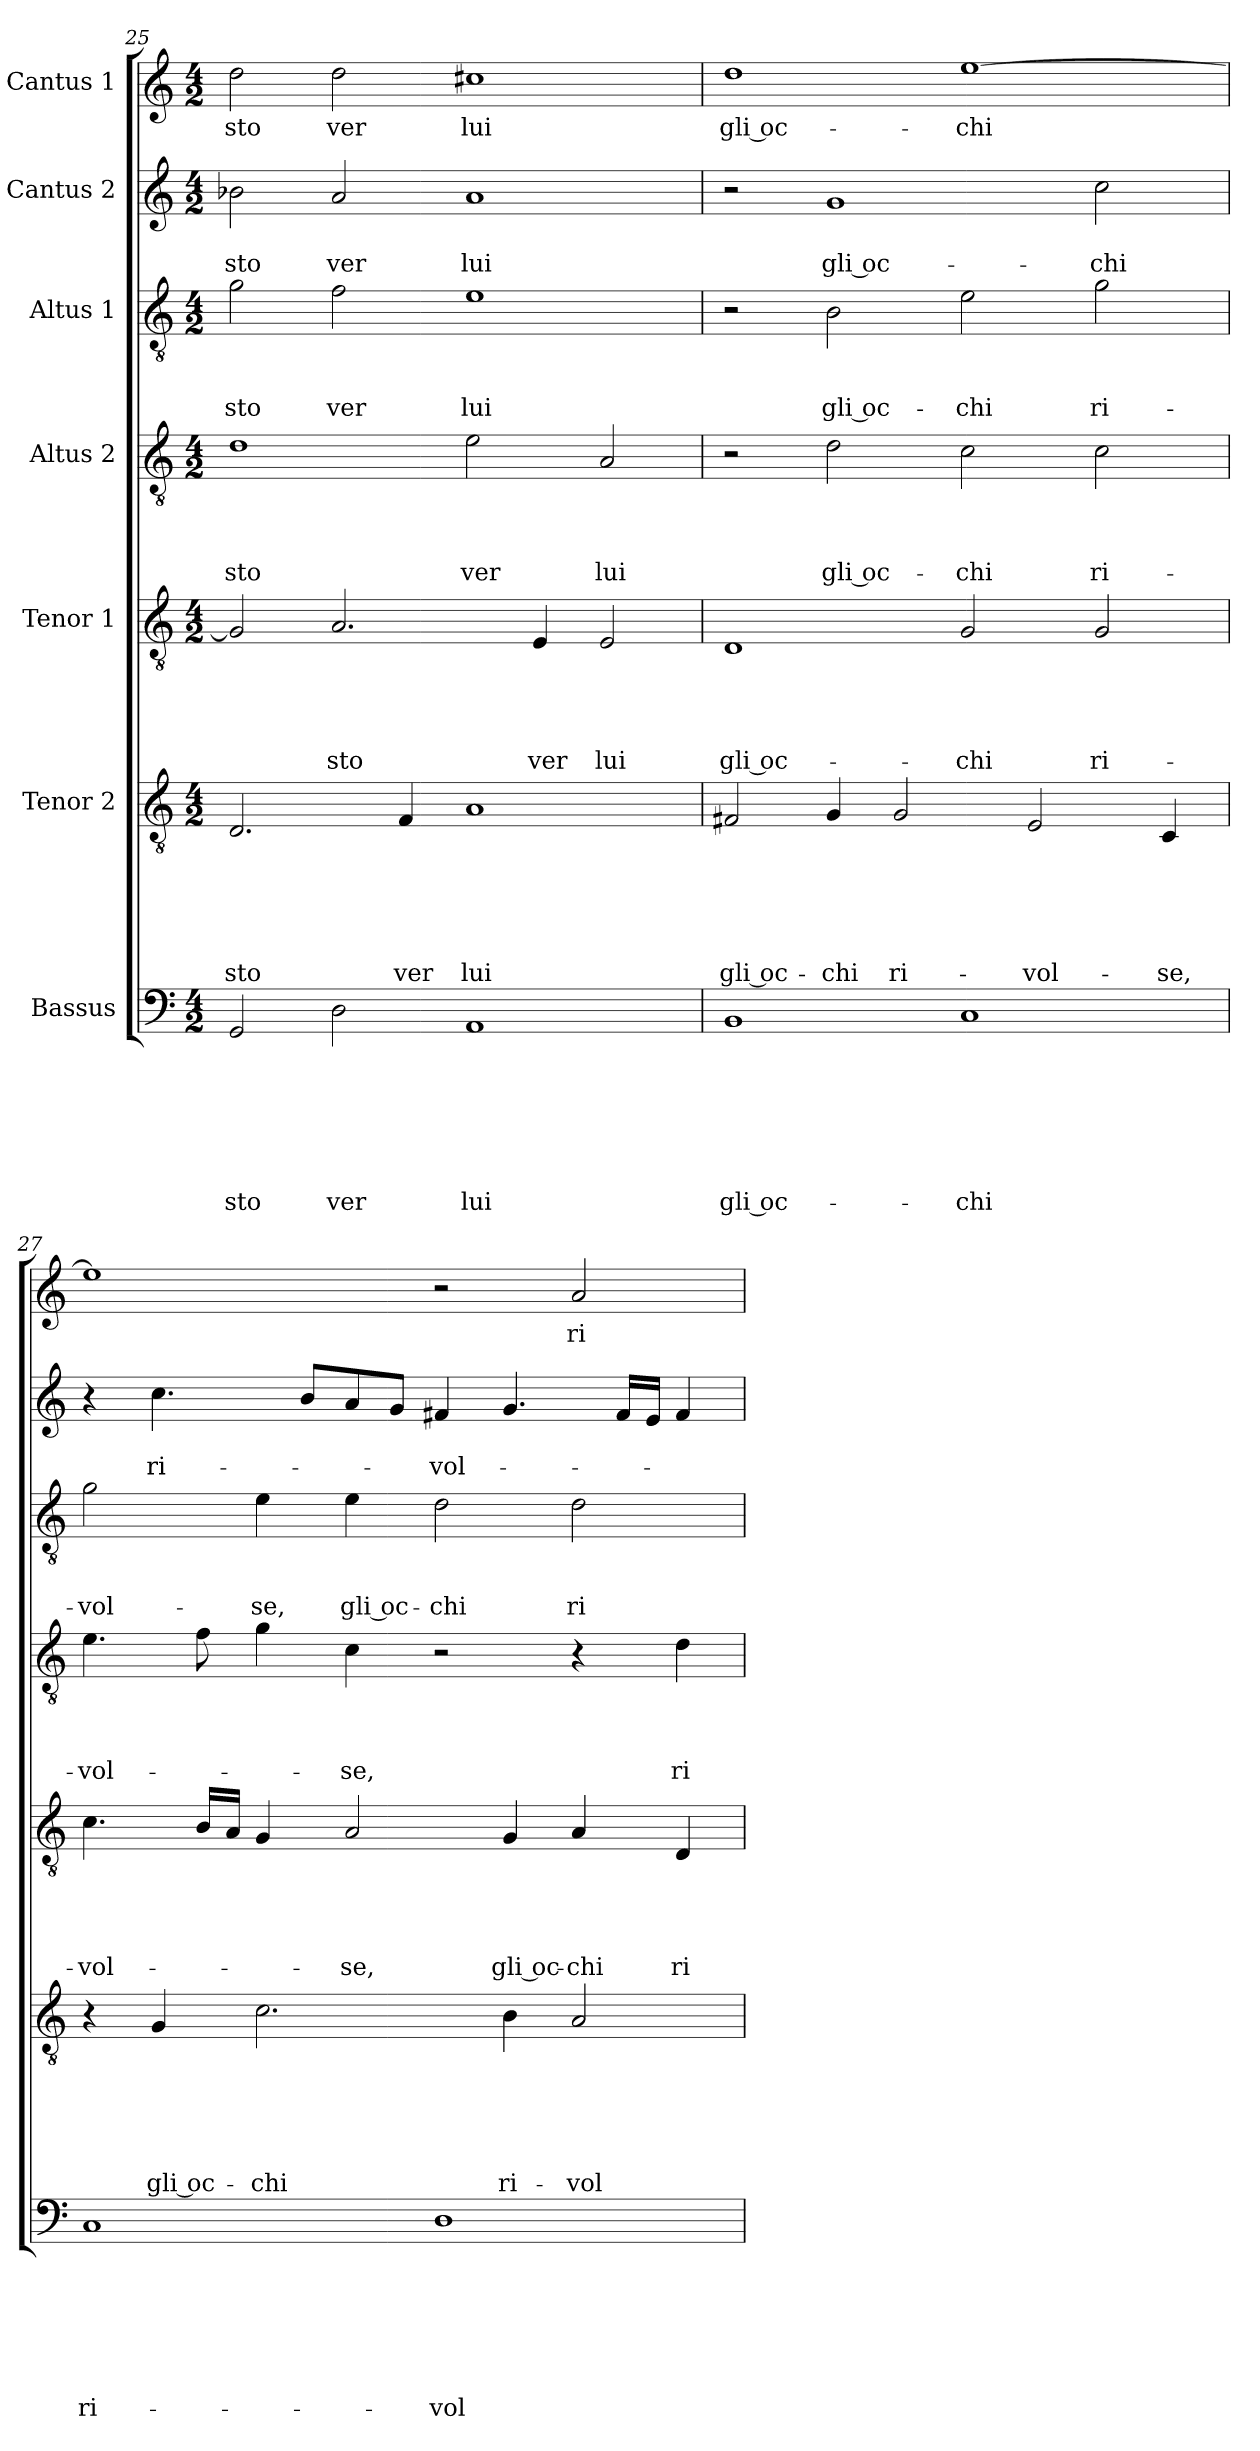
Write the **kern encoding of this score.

**kern	**text	**text	**text	**text	**text	**text	**text	**kern	**text	**text	**text	**text	**text	**text	**kern	**text	**text	**text	**text	**text	**kern	**text	**text	**text	**text	**kern	**text	**text	**text	**kern	**text	**text	**kern	**text
*part7	*part7	*part7	*part7	*part7	*part7	*part7	*part7	*part6	*part6	*part6	*part6	*part6	*part6	*part6	*part5	*part5	*part5	*part5	*part5	*part5	*part4	*part4	*part4	*part4	*part4	*part3	*part3	*part3	*part3	*part2	*part2	*part2	*part1	*part1
*staff7	*staff7	*staff7	*staff7	*staff7	*staff7	*staff7	*staff7	*staff6	*staff6	*staff6	*staff6	*staff6	*staff6	*staff6	*staff5	*staff5	*staff5	*staff5	*staff5	*staff5	*staff4	*staff4	*staff4	*staff4	*staff4	*staff3	*staff3	*staff3	*staff3	*staff2	*staff2	*staff2	*staff1	*staff1
*I"Bassus	*	*	*	*	*	*	*	*I"Tenor 2	*	*	*	*	*	*	*I"Tenor 1	*	*	*	*	*	*I"Altus 2	*	*	*	*	*I"Altus 1	*	*	*	*I"Cantus 2	*	*	*I"Cantus 1	*
!!LO:PB:g=z
*clefF4	*	*	*	*	*	*	*	*clefGv2	*	*	*	*	*	*	*clefGv2	*	*	*	*	*	*clefGv2	*	*	*	*	*clefGv2	*	*	*	*clefG2	*	*	*clefG2	*
*k[]	*	*	*	*	*	*	*	*k[]	*	*	*	*	*	*	*k[]	*	*	*	*	*	*k[]	*	*	*	*	*k[]	*	*	*	*k[]	*	*	*k[]	*
*a:	*	*	*	*	*	*	*	*a:	*	*	*	*	*	*	*a:	*	*	*	*	*	*a:	*	*	*	*	*a:	*	*	*	*a:	*	*	*a:	*
*M4/2	*	*	*	*	*	*	*	*M4/2	*	*	*	*	*	*	*M4/2	*	*	*	*	*	*M4/2	*	*	*	*	*M4/2	*	*	*	*M4/2	*	*	*M4/2	*
=25	=25	=25	=25	=25	=25	=25	=25	=25	=25	=25	=25	=25	=25	=25	=25	=25	=25	=25	=25	=25	=25	=25	=25	=25	=25	=25	=25	=25	=25	=25	=25	=25	=25	=25
!	!	!	!	!	!	!	!LO:LY:b	!	!	!	!	!	!	!LO:LY:b	!	!	!	!	!	!	!	!	!	!	!LO:LY:b	!	!	!	!LO:LY:b	!	!	!LO:LY:b	!	!LO:LY:b
2GG/	.	.	.	.	.	.	-sto	2.D/	.	.	.	.	.	-sto	2G/]	.	.	.	.	.	1d	.	.	.	-sto	2g\	.	.	-sto	2b-X\	.	-sto	2dd\	-sto
!	!	!	!	!	!	!	!LO:LY:b	!	!	!	!	!	!	!	!	!	!	!	!	!LO:LY:b	!	!	!	!	!	!	!	!	!LO:LY:b	!	!	!LO:LY:b	!	!LO:LY:b
2D\	.	.	.	.	.	.	ver	.	.	.	.	.	.	.	2.A/	.	.	.	.	-sto	.	.	.	.	.	2f\	.	.	ver	2a/	.	ver	2dd\	ver
!	!	!	!	!	!	!	!	!	!	!	!	!	!	!LO:LY:b	!	!	!	!	!	!	!	!	!	!	!	!	!	!	!	!	!	!	!	!
.	.	.	.	.	.	.	.	4F/	.	.	.	.	.	ver	.	.	.	.	.	.	.	.	.	.	.	.	.	.	.	.	.	.	.	.
!	!	!	!	!	!	!	!LO:LY:b	!	!	!	!	!	!	!LO:LY:b	!	!	!	!	!	!	!	!	!	!	!LO:LY:b	!	!	!	!LO:LY:b	!	!	!LO:LY:b	!	!LO:LY:b
1AA	.	.	.	.	.	.	lui	1A	.	.	.	.	.	lui	.	.	.	.	.	.	2e\	.	.	.	ver	1e	.	.	lui	1a	.	lui	1cc#X	lui
!	!	!	!	!	!	!	!	!	!	!	!	!	!	!	!	!	!	!	!	!LO:LY:b	!	!	!	!	!	!	!	!	!	!	!	!	!	!
.	.	.	.	.	.	.	.	.	.	.	.	.	.	.	4E/	.	.	.	.	ver	.	.	.	.	.	.	.	.	.	.	.	.	.	.
!	!	!	!	!	!	!	!	!	!	!	!	!	!	!	!	!	!	!	!	!LO:LY:b	!	!	!	!	!LO:LY:b	!	!	!	!	!	!	!	!	!
.	.	.	.	.	.	.	.	.	.	.	.	.	.	.	2E/	.	.	.	.	lui	2A/	.	.	.	lui	.	.	.	.	.	.	.	.	.
=26	=26	=26	=26	=26	=26	=26	=26	=26	=26	=26	=26	=26	=26	=26	=26	=26	=26	=26	=26	=26	=26	=26	=26	=26	=26	=26	=26	=26	=26	=26	=26	=26	=26	=26
!	!	!	!	!	!	!	!LO:LY:b	!	!	!	!	!	!	!LO:LY:b	!	!	!	!	!	!LO:LY:b	!	!	!	!	!	!	!	!	!	!	!	!	!	!LO:LY:b
1BB	.	.	.	.	.	.	gli oc-	2F#X/	.	.	.	.	.	gli oc-	1D	.	.	.	.	gli oc-	2r	.	.	.	.	2r	.	.	.	2r	.	.	1dd	gli oc-
!	!	!	!	!	!	!	!	!	!	!	!	!	!	!LO:LY:b	!	!	!	!	!	!	!	!	!	!	!LO:LY:b	!	!	!	!LO:LY:b	!	!	!LO:LY:b	!	!
.	.	.	.	.	.	.	.	4G/	.	.	.	.	.	-chi	.	.	.	.	.	.	2d\	.	.	.	gli oc-	2B\	.	.	gli oc-	1g	.	gli oc-	.	.
!	!	!	!	!	!	!	!	!	!	!	!	!	!	!LO:LY:b	!	!	!	!	!	!	!	!	!	!	!	!	!	!	!	!	!	!	!	!
.	.	.	.	.	.	.	.	2G/	.	.	.	.	.	ri-	.	.	.	.	.	.	.	.	.	.	.	.	.	.	.	.	.	.	.	.
!	!	!	!	!	!	!	!LO:LY:b	!	!	!	!	!	!	!	!	!	!	!	!	!LO:LY:b	!	!	!	!	!LO:LY:b	!	!	!	!LO:LY:b	!	!	!	!	!LO:LY:b
1C	.	.	.	.	.	.	-chi	.	.	.	.	.	.	.	2G/	.	.	.	.	-chi	2c\	.	.	.	-chi	2e\	.	.	-chi	.	.	.	[1ee	-chi
!	!	!	!	!	!	!	!	!	!	!	!	!	!	!LO:LY:b	!	!	!	!	!	!	!	!	!	!	!	!	!	!	!	!	!	!	!	!
.	.	.	.	.	.	.	.	2E/	.	.	.	.	.	-vol-	.	.	.	.	.	.	.	.	.	.	.	.	.	.	.	.	.	.	.	.
!	!	!	!	!	!	!	!	!	!	!	!	!	!	!	!	!	!	!	!	!LO:LY:b	!	!	!	!	!LO:LY:b	!	!	!	!LO:LY:b	!	!	!LO:LY:b	!	!
.	.	.	.	.	.	.	.	.	.	.	.	.	.	.	2G/	.	.	.	.	ri-	2c\	.	.	.	ri-	2g\	.	.	ri-	2cc\	.	-chi	.	.
!	!	!	!	!	!	!	!	!	!	!	!	!	!	!LO:LY:b	!	!	!	!	!	!	!	!	!	!	!	!	!	!	!	!	!	!	!	!
.	.	.	.	.	.	.	.	4C/	.	.	.	.	.	-se,	.	.	.	.	.	.	.	.	.	.	.	.	.	.	.	.	.	.	.	.
=27	=27	=27	=27	=27	=27	=27	=27	=27	=27	=27	=27	=27	=27	=27	=27	=27	=27	=27	=27	=27	=27	=27	=27	=27	=27	=27	=27	=27	=27	=27	=27	=27	=27	=27
!	!	!	!	!	!	!	!LO:LY:b	!	!	!	!	!	!	!	!	!	!	!	!	!LO:LY:b	!	!	!	!	!LO:LY:b	!	!	!	!LO:LY:b	!	!	!	!	!
1C	.	.	.	.	.	.	ri-	4r	.	.	.	.	.	.	4.c\	.	.	.	.	-vol-	4.e\	.	.	.	-vol-	2g\	.	.	-vol-	4r	.	.	1ee]	.
!	!	!	!	!	!	!	!	!	!	!	!	!	!	!LO:LY:b	!	!	!	!	!	!	!	!	!	!	!	!	!	!	!	!	!	!LO:LY:b	!	!
.	.	.	.	.	.	.	.	4G/	.	.	.	.	.	gli oc-	.	.	.	.	.	.	.	.	.	.	.	.	.	.	.	4.cc\	.	ri-	.	.
.	.	.	.	.	.	.	.	.	.	.	.	.	.	.	16B/LL	.	.	.	.	.	8f\	.	.	.	.	.	.	.	.	.	.	.	.	.
.	.	.	.	.	.	.	.	.	.	.	.	.	.	.	16A/JJ	.	.	.	.	.	.	.	.	.	.	.	.	.	.	.	.	.	.	.
!	!	!	!	!	!	!	!	!	!	!	!	!	!	!LO:LY:b	!	!	!	!	!	!	!	!	!	!	!	!	!	!	!LO:LY:b	!	!	!	!	!
.	.	.	.	.	.	.	.	2.c\	.	.	.	.	.	-chi	4G/	.	.	.	.	.	4g\	.	.	.	.	4e\	.	.	-se,	.	.	.	.	.
.	.	.	.	.	.	.	.	.	.	.	.	.	.	.	.	.	.	.	.	.	.	.	.	.	.	.	.	.	.	8b/L	.	.	.	.
!	!	!	!	!	!	!	!	!	!	!	!	!	!	!	!	!	!	!	!	!LO:LY:b	!	!	!	!	!LO:LY:b	!	!	!	!LO:LY:b	!	!	!	!	!
.	.	.	.	.	.	.	.	.	.	.	.	.	.	.	2A/	.	.	.	.	-se,	4c\	.	.	.	-se,	4e\	.	.	gli oc-	8a/	.	.	.	.
.	.	.	.	.	.	.	.	.	.	.	.	.	.	.	.	.	.	.	.	.	.	.	.	.	.	.	.	.	.	8g/J	.	.	.	.
!	!	!	!	!	!	!	!LO:LY:b	!	!	!	!	!	!	!	!	!	!	!	!	!	!	!	!	!	!	!	!	!	!LO:LY:b	!	!	!LO:LY:b	!	!
1D	.	.	.	.	.	.	-vol-	.	.	.	.	.	.	.	.	.	.	.	.	.	2r	.	.	.	.	2d\	.	.	-chi	4f#X/	.	-vol-	2r	.
!	!	!	!	!	!	!	!	!	!	!	!	!	!	!LO:LY:b	!	!	!	!	!	!LO:LY:b	!	!	!	!	!	!	!	!	!	!	!	!	!	!
.	.	.	.	.	.	.	.	4B\	.	.	.	.	.	ri-	4G/	.	.	.	.	gli oc-	.	.	.	.	.	.	.	.	.	4.g/	.	.	.	.
!	!	!	!	!	!	!	!	!	!	!	!	!	!	!LO:LY:b	!	!	!	!	!	!LO:LY:b	!	!	!	!	!	!	!	!	!LO:LY:b	!	!	!	!	!LO:LY:b
.	.	.	.	.	.	.	.	2A/	.	.	.	.	.	-vol-	4A/	.	.	.	.	-chi	4r	.	.	.	.	2d\	.	.	ri-	.	.	.	2a/	ri-
.	.	.	.	.	.	.	.	.	.	.	.	.	.	.	.	.	.	.	.	.	.	.	.	.	.	.	.	.	.	16f#/LL	.	.	.	.
.	.	.	.	.	.	.	.	.	.	.	.	.	.	.	.	.	.	.	.	.	.	.	.	.	.	.	.	.	.	16e/JJ	.	.	.	.
!	!	!	!	!	!	!	!	!	!	!	!	!	!	!	!	!	!	!	!	!LO:LY:b	!	!	!	!	!LO:LY:b	!	!	!	!	!	!	!	!	!
.	.	.	.	.	.	.	.	.	.	.	.	.	.	.	4D/	.	.	.	.	ri-	4d\	.	.	.	ri-	.	.	.	.	4f#/	.	.	.	.
=	=	=	=	=	=	=	=	=	=	=	=	=	=	=	=	=	=	=	=	=	=	=	=	=	=	=	=	=	=	=	=	=	=	=
*-	*-	*-	*-	*-	*-	*-	*-	*-	*-	*-	*-	*-	*-	*-	*-	*-	*-	*-	*-	*-	*-	*-	*-	*-	*-	*-	*-	*-	*-	*-	*-	*-	*-	*-
